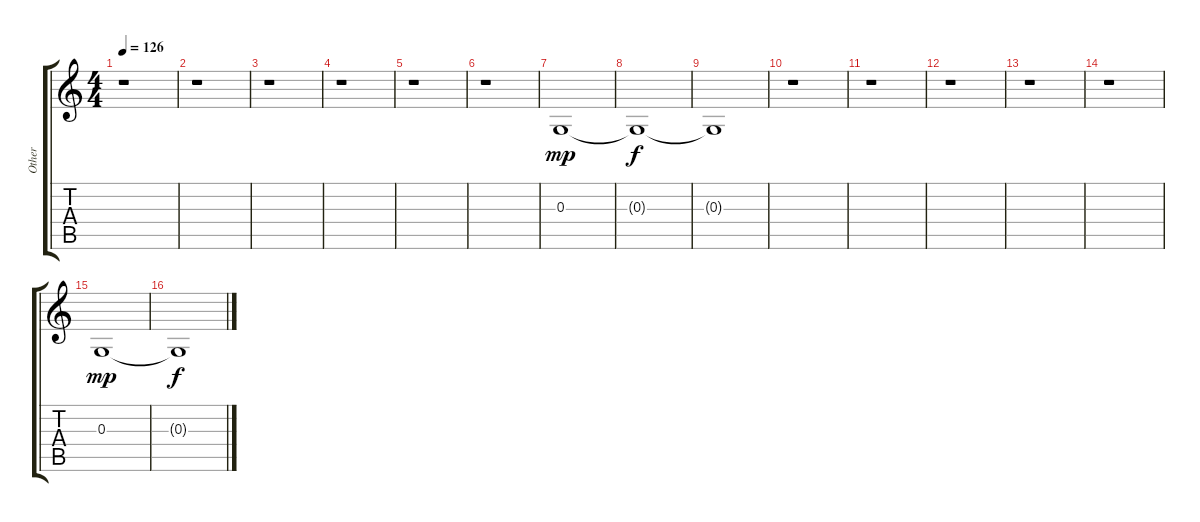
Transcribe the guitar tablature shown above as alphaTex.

\track ("Other" "Other") {instrument seashore}
\staff {score tabs}
\tuning (E4 B3 G3 D3 A2 E2) {hide}
\ts (4 4)
\tempo 126
\clef g2
\ks c
r.1{dy f} |
r.1 |
r.1 |
r.1 |
r.1 |
r.1 |
0.3.1{dy mp} |
0.3{t}.1{dy f} |
0.3{t}.1 |
r.1 |
r.1 |
r.1 |
r.1 |
r.1 |
0.3.1{dy mp} |
0.3{t}.1{dy f}
